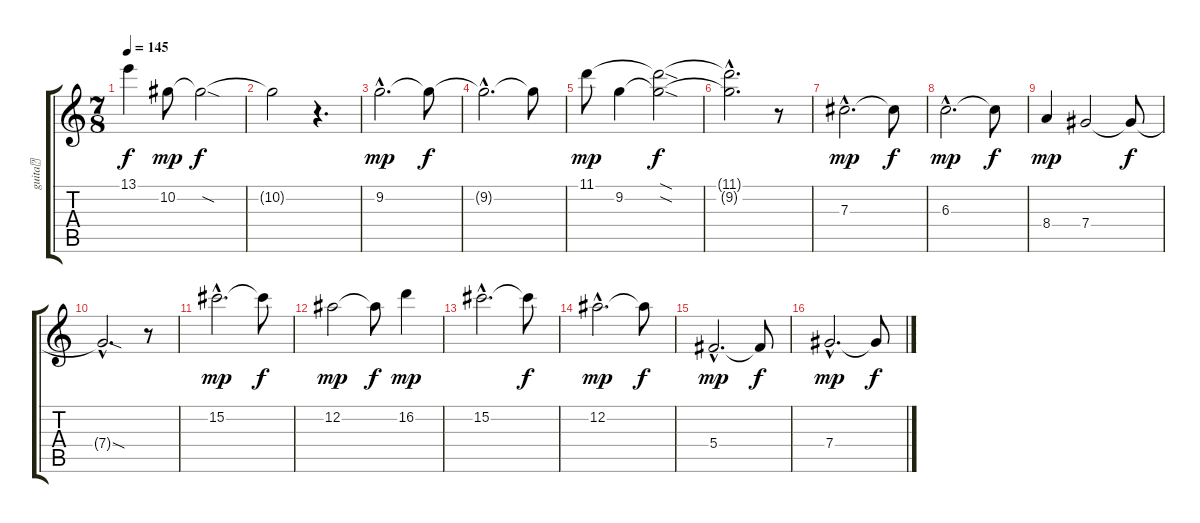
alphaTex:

\track ("guita\u0004\u0000" "guita\u0004\u0000") {instrument distortionguitar}
\staff {score tabs}
\tuning (Eb4 Bb3 Gb3 Db3 Ab2 Db2) {hide}
\ts (7 8)
\tempo 145
\clef g2
\ks c
13.1.4{dy f} 10.2.8{dy mp} 10.2{sod t}.2{dy f} |
10.2{t}.2 r.4{d} |
9.2{hac}.2{d dy mp} 9.2{t}.8{dy f} |
9.2{hac t}.2{d} 9.2{t}.8 |
11.1.8{dy mp} 9.2.4 (11.1{sod t} 9.2{sod t}).2{dy f} |
(11.1{hac t} 9.2{hac t}).2{d} r.8 |
7.3{hac}.2{d dy mp} 7.3{t}.8{dy f} |
6.3{hac}.2{d dy mp} 6.3{t}.8{dy f} |
8.4.4{dy mp} 7.4.2 7.4{t}.8{dy f} |
7.4{sod hac t}.2{d} r.8 |
15.2{hac}.2{d dy mp} 15.2{t}.8{dy f} |
12.2.2{dy mp} 12.2{t}.8{dy f} 16.2.4{dy mp} |
15.2{hac}.2{d} 15.2{t}.8{dy f} |
12.2{hac}.2{d dy mp} 12.2{t}.8{dy f} |
5.4{hac}.2{d dy mp} 5.4{t}.8{dy f} |
7.4{hac}.2{d dy mp} 7.4{t}.8{dy f}
